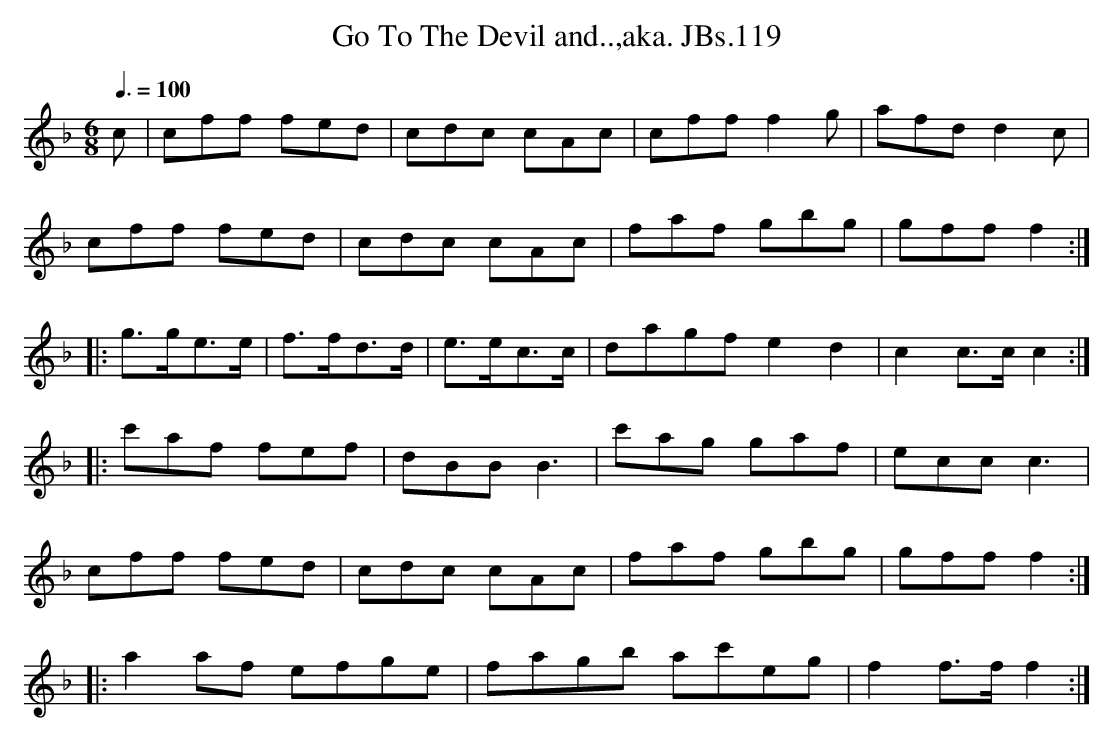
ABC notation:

X:1
T:Go To The Devil and..,aka. JBs.119
M:6/8
L:1/8
Q:3/8=100
notC:Untitled in MS
K:F major
c|cff fed|cdc cAc|cff f2g|afd d2c|!
cff fed|cdc cAc|faf gbg|gff f2:|!
|:g>ge>e|f>fd>d|e>ec>c|dagf e2d2|c2c>cc2:|!
|:c'af fef|dBBB3|c'ag gaf|ecc c3|!
cff fed|cdc cAc|faf gbg|gff f2:|!
|:a2 af efge|fagb ac'eg|f2f>f f2:|
